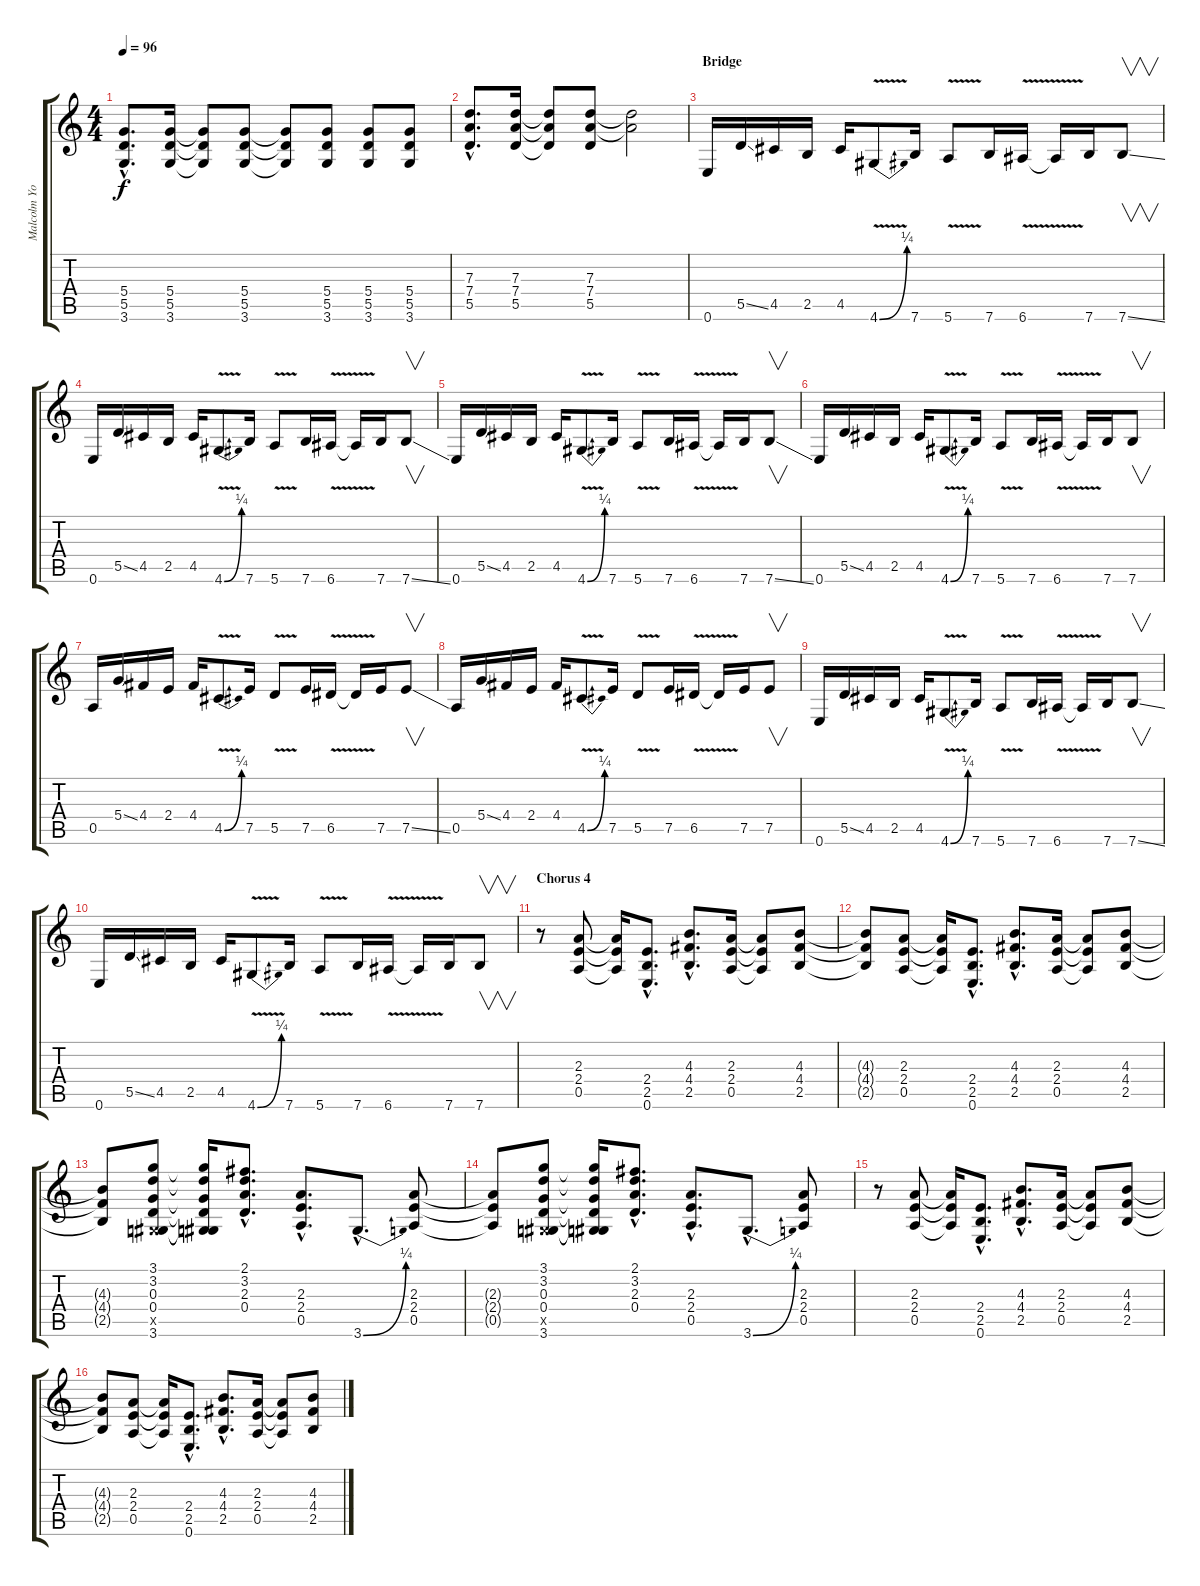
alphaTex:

\track ("Malcolm Young" "Malcolm Yo") {instrument distortionguitar}
\staff {score tabs}
\tuning (E4 B3 G3 D3 A2 E2) {hide}
\ts (4 4)
\tempo 96
\clef g2
\ks c
(5.4{hac} 5.5{hac} 3.6{hac}).8{d dy f} (5.4 5.5 3.6).16 (5.4{t} 5.5{t} 3.6{t}).8 (5.4 5.5 3.6).8 (5.4{t} 5.5{t} 3.6{t}).8 (5.4 5.5 3.6).8 (5.4 5.5 3.6).8 (5.4 5.5 3.6).8 |
(7.3{hac} 7.4{hac} 5.5{hac}).8{d} (7.3 7.4 5.5).16 (7.3{t} 7.4{t} 5.5{t}).8 (7.3 7.4 5.5).8 (7.3{t} 7.4{t}).2 |
\section ("" "Bridge")
0.6.16 5.5{ss}.16 4.5.16 2.5.16 4.5.16 4.6{be (bend 0 0 60 1) v}.8 7.6.16 5.6{v}.8 7.6.16 6.6{v}.16 6.6{t}.16 7.6.16 7.6{ss}.8{v} |
0.6.16 5.5{ss}.16 4.5.16 2.5.16 4.5.16 4.6{be (bend 0 0 60 1) v}.8 7.6.16 5.6{v}.8 7.6.16 6.6{v}.16 6.6{t}.16 7.6.16 7.6{ss}.8{v} |
0.6.16 5.5{ss}.16 4.5.16 2.5.16 4.5.16 4.6{be (bend 0 0 60 1) v}.8 7.6.16 5.6{v}.8 7.6.16 6.6{v}.16 6.6{t}.16 7.6.16 7.6{ss}.8{v} |
0.6.16 5.5{ss}.16 4.5.16 2.5.16 4.5.16 4.6{be (bend 0 0 60 1) v}.8 7.6.16 5.6{v}.8 7.6.16 6.6{v}.16 6.6{t}.16 7.6.16 7.6.8{v} |
0.5.16 5.4{ss}.16 4.4.16 2.4.16 4.4.16 4.5{be (bend 0 0 60 1) v}.8 7.5.16 5.5{v}.8 7.5.16 6.5{v}.16 6.5{t}.16 7.5.16 7.5{ss}.8{v} |
0.5.16 5.4{ss}.16 4.4.16 2.4.16 4.4.16 4.5{be (bend 0 0 60 1) v}.8 7.5.16 5.5{v}.8 7.5.16 6.5{v}.16 6.5{t}.16 7.5.16 7.5.8{v} |
0.6.16 5.5{ss}.16 4.5.16 2.5.16 4.5.16 4.6{be (bend 0 0 60 1) v}.8 7.6.16 5.6{v}.8 7.6.16 6.6{v}.16 6.6{t}.16 7.6.16 7.6{ss}.8{v} |
0.6.16 5.5{ss}.16 4.5.16 2.5.16 4.5.16 4.6{be (bend 0 0 60 1) v}.8 7.6.16 5.6{v}.8 7.6.16 6.6{v}.16 6.6{t}.16 7.6.16 7.6.8{v} |
\section ("" "Chorus 4")
r.8 (2.3 2.4 0.5).8 (2.3{t} 2.4{t} 0.5{t}).16 (2.4{hac} 2.5{hac} 0.6{hac}).8{d} (4.3{hac} 4.4{hac} 2.5{hac}).8{d} (2.3 2.4 0.5).16 (2.3{t} 2.4{t} 0.5{t}).8 (4.3 4.4 2.5).8 |
(4.3{t} 4.4{t} 2.5{t}).8 (2.3 2.4 0.5).8 (2.3{t} 2.4{t} 0.5{t}).16 (2.4{hac} 2.5{hac} 0.6{hac}).8{d} (4.3{hac} 4.4{hac} 2.5{hac}).8{d} (2.3 2.4 0.5).16 (2.3{t} 2.4{t} 0.5{t}).8 (4.3 4.4 2.5).8 |
(4.3{t} 4.4{t} 2.5{t}).8 (3.1 3.2 0.3 0.4 -1.5{x} 3.6).8 (3.1{t} 3.2{t} 0.3{t} 0.4{t} -1.5{t} 3.6{t}).16 (2.1{hac} 3.2{hac} 2.3{hac} 0.4{hac}).8{d} (2.3{hac} 2.4{hac} 0.5{hac}).8{d} 3.6{be (bend 0 0 60 1) hac}.8{d} (2.3 2.4 0.5).8 |
(2.3{t} 2.4{t} 0.5{t}).8 (3.1 3.2 0.3 0.4 -1.5{x} 3.6).8 (3.1{t} 3.2{t} 0.3{t} 0.4{t} -1.5{t} 3.6{t}).16 (2.1{hac} 3.2{hac} 2.3{hac} 0.4{hac}).8{d} (2.3{hac} 2.4{hac} 0.5{hac}).8{d} 3.6{be (bend 0 0 60 1) hac}.8{d} (2.3 2.4 0.5).8 |
r.8 (2.3 2.4 0.5).8 (2.3{t} 2.4{t} 0.5{t}).16 (2.4{hac} 2.5{hac} 0.6{hac}).8{d} (4.3{hac} 4.4{hac} 2.5{hac}).8{d} (2.3 2.4 0.5).16 (2.3{t} 2.4{t} 0.5{t}).8 (4.3 4.4 2.5).8 |
(4.3{t} 4.4{t} 2.5{t}).8 (2.3 2.4 0.5).8 (2.3{t} 2.4{t} 0.5{t}).16 (2.4{hac} 2.5{hac} 0.6{hac}).8{d} (4.3{hac} 4.4{hac} 2.5{hac}).8{d} (2.3 2.4 0.5).16 (2.3{t} 2.4{t} 0.5{t}).8 (4.3 4.4 2.5).8
